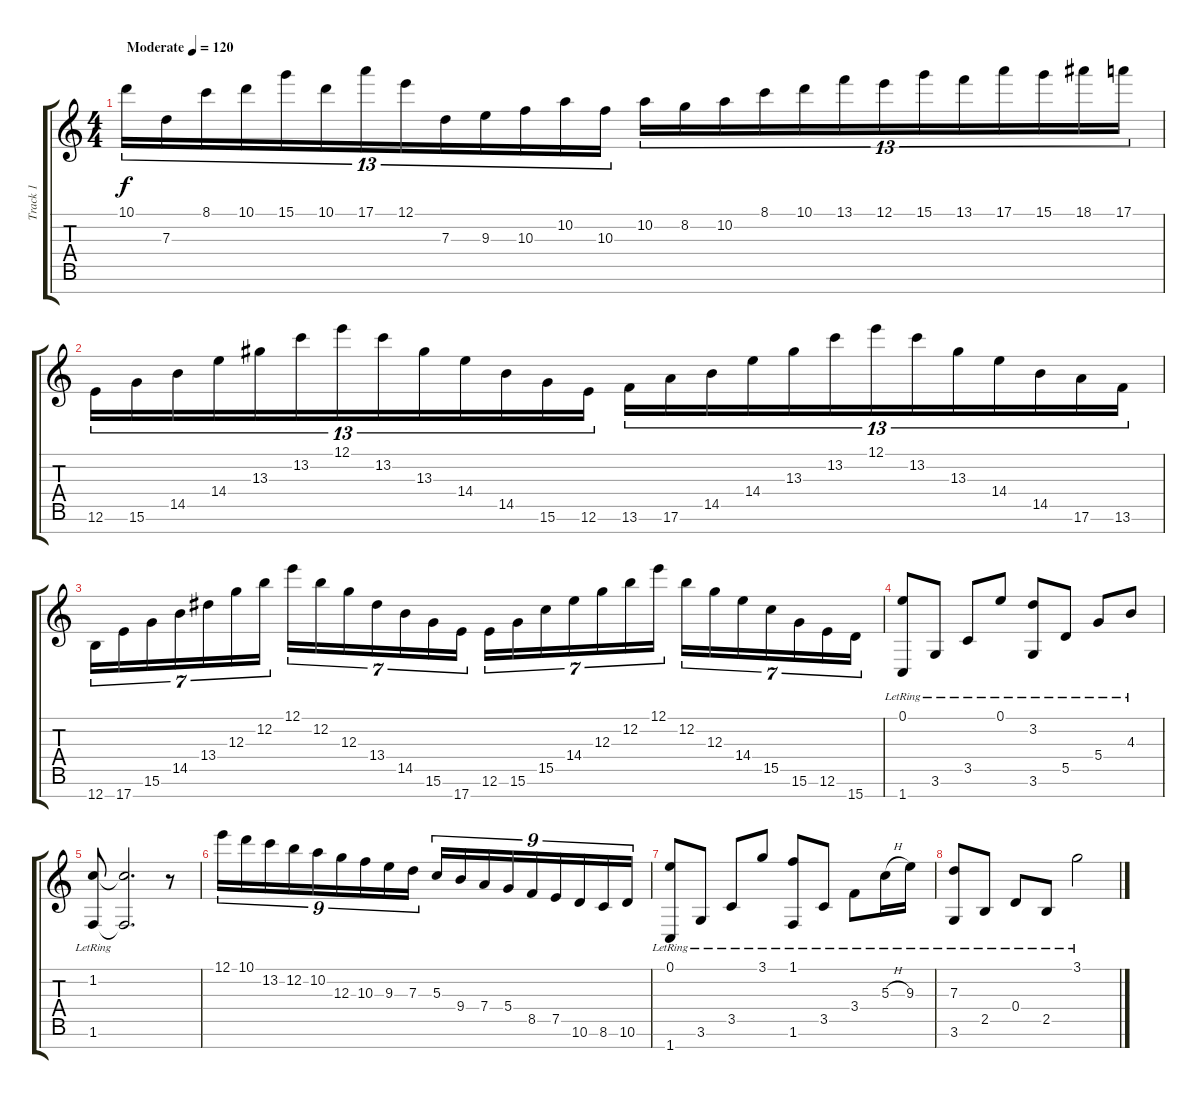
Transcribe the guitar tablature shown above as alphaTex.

\track ("Track 1" "Track 1") {instrument acousticguitarsteel}
\staff {score tabs}
\tuning (E4 B3 G3 D3 A2 E2 B1) {hide}
\ts (4 4)
\tempo (120 "Moderate")
\clef g2
\ks c
10.1.16{tu (13 8) dy f instrument acousticguitarsteel} 7.3.16{tu (13 8)} 8.1.16{tu (13 8)} 10.1.16{tu (13 8)} 15.1.16{tu (13 8)} 10.1.16{tu (13 8)} 17.1.16{tu (13 8)} 12.1.16{tu (13 8)} 7.3.16{tu (13 8)} 9.3.16{tu (13 8)} 10.3.16{tu (13 8)} 10.2.16{tu (13 8)} 10.3.16{tu (13 8)} 10.2.16{tu (13 8)} 8.2.16{tu (13 8)} 10.2.16{tu (13 8)} 8.1.16{tu (13 8)} 10.1.16{tu (13 8)} 13.1.16{tu (13 8)} 12.1.16{tu (13 8)} 15.1.16{tu (13 8)} 13.1.16{tu (13 8)} 17.1.16{tu (13 8)} 15.1.16{tu (13 8)} 18.1.16{tu (13 8)} 17.1.16{tu (13 8)} |
12.6.16{tu (13 8)} 15.6.16{tu (13 8)} 14.5.16{tu (13 8)} 14.4.16{tu (13 8)} 13.3.16{tu (13 8)} 13.2.16{tu (13 8)} 12.1.16{tu (13 8)} 13.2.16{tu (13 8)} 13.3.16{tu (13 8)} 14.4.16{tu (13 8)} 14.5.16{tu (13 8)} 15.6.16{tu (13 8)} 12.6.16{tu (13 8)} 13.6.16{tu (13 8)} 17.6.16{tu (13 8)} 14.5.16{tu (13 8)} 14.4.16{tu (13 8)} 13.3.16{tu (13 8)} 13.2.16{tu (13 8)} 12.1.16{tu (13 8)} 13.2.16{tu (13 8)} 13.3.16{tu (13 8)} 14.4.16{tu (13 8)} 14.5.16{tu (13 8)} 17.6.16{tu (13 8)} 13.6.16{tu (13 8)} |
12.7.16{tu (7 4)} 17.7.16{tu (7 4)} 15.6.16{tu (7 4)} 14.5.16{tu (7 4)} 13.4.16{tu (7 4)} 12.3.16{tu (7 4)} 12.2.16{tu (7 4)} 12.1.16{tu (7 4)} 12.2.16{tu (7 4)} 12.3.16{tu (7 4)} 13.4.16{tu (7 4)} 14.5.16{tu (7 4)} 15.6.16{tu (7 4)} 17.7.16{tu (7 4)} 12.6.16{tu (7 4)} 15.6.16{tu (7 4)} 15.5.16{tu (7 4)} 14.4.16{tu (7 4)} 12.3.16{tu (7 4)} 12.2.16{tu (7 4)} 12.1.16{tu (7 4)} 12.2.16{tu (7 4)} 12.3.16{tu (7 4)} 14.4.16{tu (7 4)} 15.5.16{tu (7 4)} 15.6.16{tu (7 4)} 12.6.16{tu (7 4)} 15.7.16{tu (7 4)} |
(0.1{lr} 1.7{lr}).8 3.6{lr}.8 3.5{lr}.8 0.1{lr}.8 (3.2{lr} 3.6{lr}).8 5.5{lr}.8 5.4{lr}.8 4.3{lr}.8 |
(1.2{lr} 1.6{lr}).8 (1.2{t} 1.6{t}).2{d} r.8 |
12.1.16{tu (9 8)} 10.1.16{tu (9 8)} 13.2.16{tu (9 8)} 12.2.16{tu (9 8)} 10.2.16{tu (9 8)} 12.3.16{tu (9 8)} 10.3.16{tu (9 8)} 9.3.16{tu (9 8)} 7.3.16{tu (9 8)} 5.3.16{tu (9 8)} 9.4.16{tu (9 8)} 7.4.16{tu (9 8)} 5.4.16{tu (9 8)} 8.5.16{tu (9 8)} 7.5.16{tu (9 8)} 10.6.16{tu (9 8)} 8.6.16{tu (9 8)} 10.6.16{tu (9 8)} |
(0.1{lr} 1.7{lr}).8 3.6{lr}.8 3.5{lr}.8 3.1{lr}.8 (1.1{lr} 1.6{lr}).8 3.5{lr}.8 3.4{lr}.8 5.3{h lr}.16 9.3{lr}.16 |
(7.3{lr} 3.6{lr}).8 2.5{lr}.8 0.4{lr}.8 2.5{lr}.8 3.1{lr}.2
